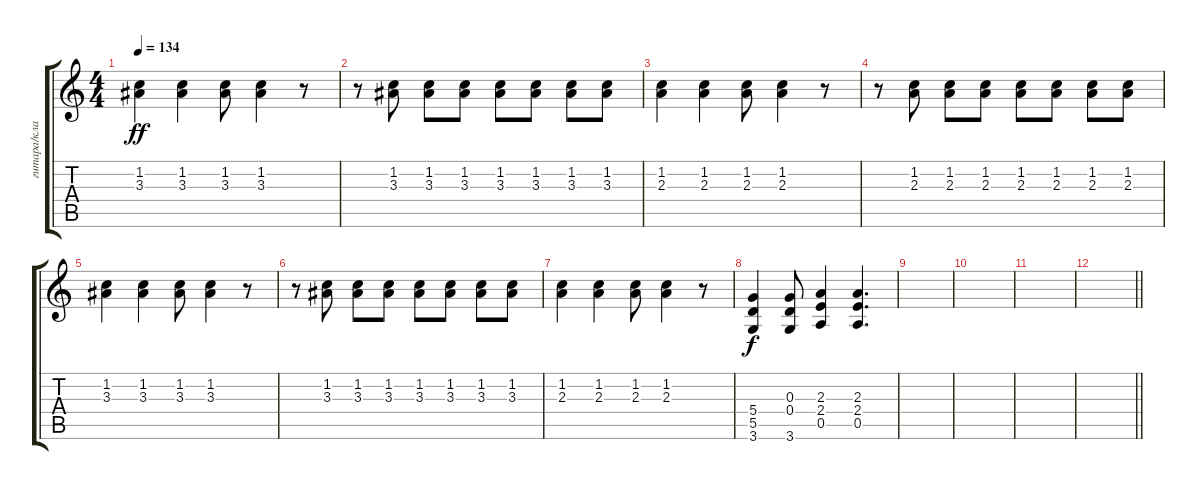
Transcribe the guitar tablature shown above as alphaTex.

\track ("гитара/клавиши xD" "гитара/кла") {instrument electricguitarmuted}
\staff {score tabs}
\tuning (E4 B3 G3 D3 A2 E2) {hide}
\ts (4 4)
\tempo 134
\clef g2
\ks c
(1.2 3.3).4{dy ff} (1.2 3.3).4 (1.2 3.3).8 (1.2 3.3).4 r.8 |
r.8 (1.2 3.3).8 (1.2 3.3).8 (1.2 3.3).8 (1.2 3.3).8 (1.2 3.3).8 (1.2 3.3).8 (1.2 3.3).8 |
(1.2 2.3).4 (1.2 2.3).4 (1.2 2.3).8 (1.2 2.3).4 r.8 |
r.8 (1.2 2.3).8 (1.2 2.3).8 (1.2 2.3).8 (1.2 2.3).8 (1.2 2.3).8 (1.2 2.3).8 (1.2 2.3).8 |
(1.2 3.3).4 (1.2 3.3).4 (1.2 3.3).8 (1.2 3.3).4 r.8 |
r.8 (1.2 3.3).8 (1.2 3.3).8 (1.2 3.3).8 (1.2 3.3).8 (1.2 3.3).8 (1.2 3.3).8 (1.2 3.3).8 |
(1.2 2.3).4 (1.2 2.3).4 (1.2 2.3).8 (1.2 2.3).4 r.8 |
(5.4 5.5 3.6).4{dy f} (0.3 0.4 3.6).8 (2.3 2.4 0.5).4 (2.3 2.4 0.5).4{d} |
|
|
|
\barLineRight lightlight
